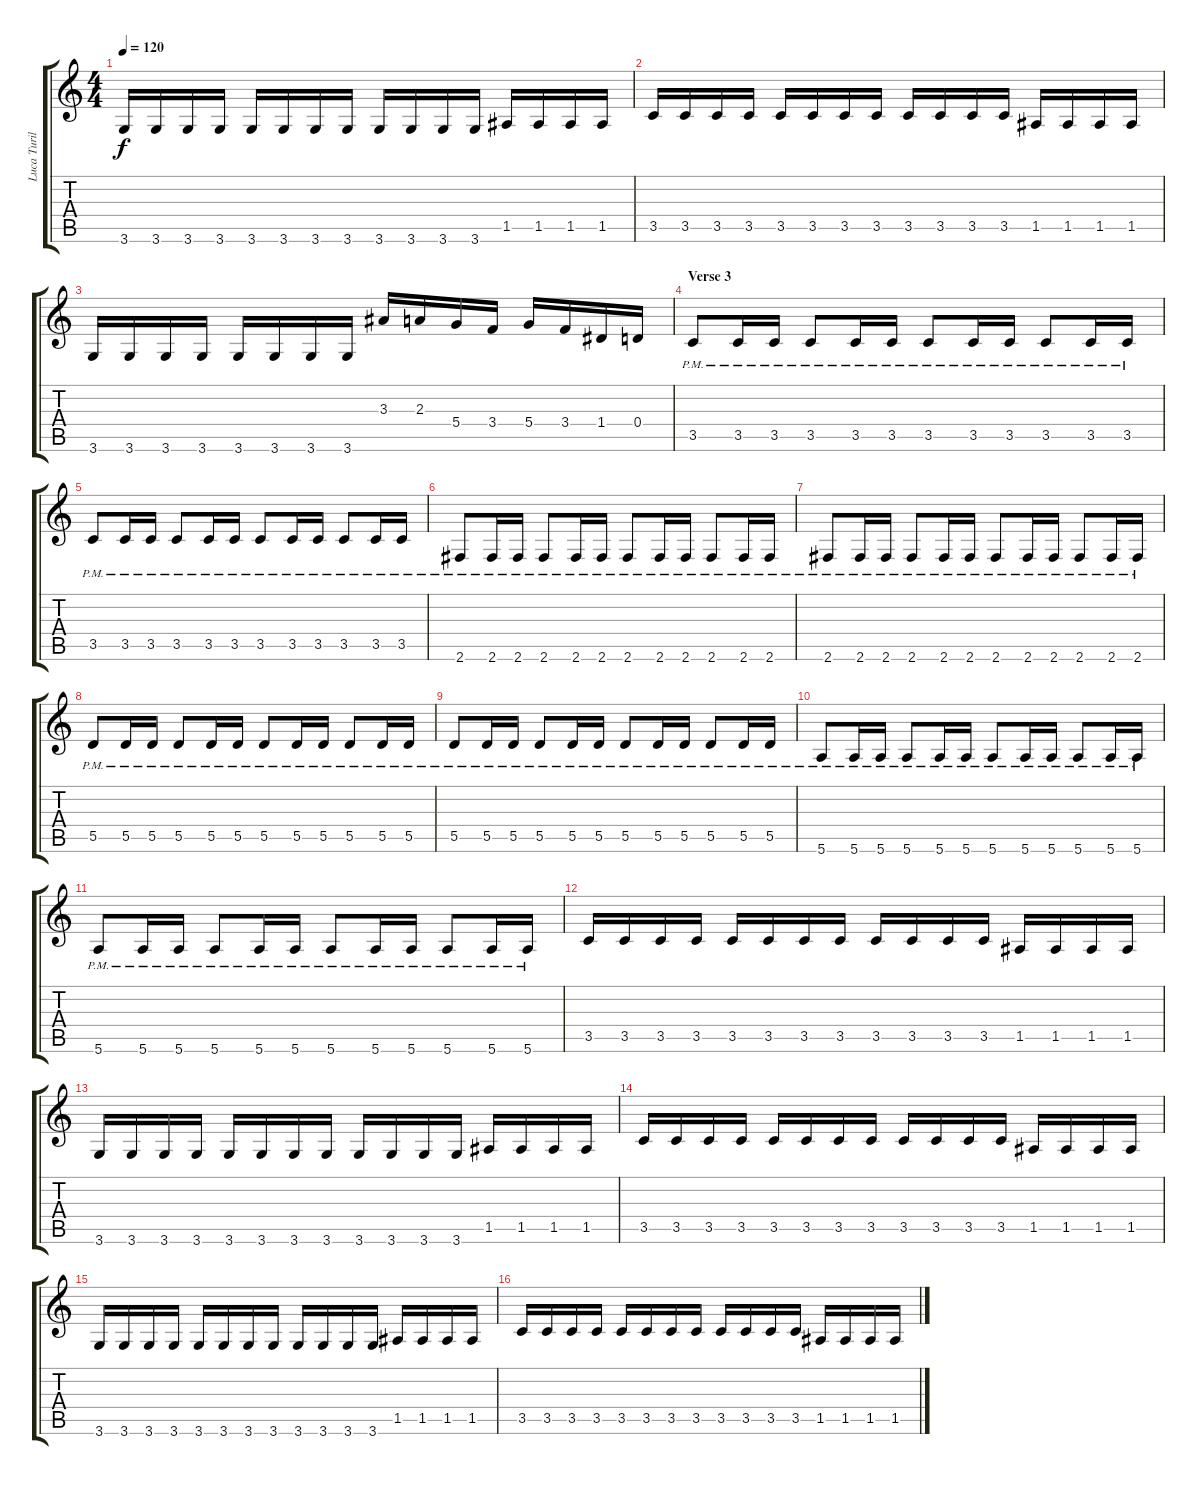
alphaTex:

\track ("Luca Turilli - Rhythm Guitar" "Luca Turil") {instrument overdrivenguitar}
\staff {score tabs}
\tuning (E4 B3 G3 D3 A2 E2) {hide}
\ts (4 4)
\tempo 120
\clef g2
\ks c
3.6.16{dy f} 3.6.16 3.6.16 3.6.16 3.6.16 3.6.16 3.6.16 3.6.16 3.6.16 3.6.16 3.6.16 3.6.16 1.5.16 1.5.16 1.5.16 1.5.16 |
3.5.16 3.5.16 3.5.16 3.5.16 3.5.16 3.5.16 3.5.16 3.5.16 3.5.16 3.5.16 3.5.16 3.5.16 1.5.16 1.5.16 1.5.16 1.5.16 |
3.6.16 3.6.16 3.6.16 3.6.16 3.6.16 3.6.16 3.6.16 3.6.16 3.3.16 2.3.16 5.4.16 3.4.16 5.4.16 3.4.16 1.4.16 0.4.16 |
\section ("" "Verse 3")
3.5{pm}.8 3.5{pm}.16 3.5{pm}.16 3.5{pm}.8 3.5{pm}.16 3.5{pm}.16 3.5{pm}.8 3.5{pm}.16 3.5{pm}.16 3.5{pm}.8 3.5{pm}.16 3.5{pm}.16 |
3.5{pm}.8 3.5{pm}.16 3.5{pm}.16 3.5{pm}.8 3.5{pm}.16 3.5{pm}.16 3.5{pm}.8 3.5{pm}.16 3.5{pm}.16 3.5{pm}.8 3.5{pm}.16 3.5{pm}.16 |
2.6{pm}.8 2.6{pm}.16 2.6{pm}.16 2.6{pm}.8 2.6{pm}.16 2.6{pm}.16 2.6{pm}.8 2.6{pm}.16 2.6{pm}.16 2.6{pm}.8 2.6{pm}.16 2.6{pm}.16 |
2.6{pm}.8 2.6{pm}.16 2.6{pm}.16 2.6{pm}.8 2.6{pm}.16 2.6{pm}.16 2.6{pm}.8 2.6{pm}.16 2.6{pm}.16 2.6{pm}.8 2.6{pm}.16 2.6{pm}.16 |
5.5{pm}.8 5.5{pm}.16 5.5{pm}.16 5.5{pm}.8 5.5{pm}.16 5.5{pm}.16 5.5{pm}.8 5.5{pm}.16 5.5{pm}.16 5.5{pm}.8 5.5{pm}.16 5.5{pm}.16 |
5.5{pm}.8 5.5{pm}.16 5.5{pm}.16 5.5{pm}.8 5.5{pm}.16 5.5{pm}.16 5.5{pm}.8 5.5{pm}.16 5.5{pm}.16 5.5{pm}.8 5.5{pm}.16 5.5{pm}.16 |
5.6{pm}.8 5.6{pm}.16 5.6{pm}.16 5.6{pm}.8 5.6{pm}.16 5.6{pm}.16 5.6{pm}.8 5.6{pm}.16 5.6{pm}.16 5.6{pm}.8 5.6{pm}.16 5.6{pm}.16 |
5.6{pm}.8 5.6{pm}.16 5.6{pm}.16 5.6{pm}.8 5.6{pm}.16 5.6{pm}.16 5.6{pm}.8 5.6{pm}.16 5.6{pm}.16 5.6{pm}.8 5.6{pm}.16 5.6{pm}.16 |
3.5.16 3.5.16 3.5.16 3.5.16 3.5.16 3.5.16 3.5.16 3.5.16 3.5.16 3.5.16 3.5.16 3.5.16 1.5.16 1.5.16 1.5.16 1.5.16 |
3.6.16 3.6.16 3.6.16 3.6.16 3.6.16 3.6.16 3.6.16 3.6.16 3.6.16 3.6.16 3.6.16 3.6.16 1.5.16 1.5.16 1.5.16 1.5.16 |
3.5.16 3.5.16 3.5.16 3.5.16 3.5.16 3.5.16 3.5.16 3.5.16 3.5.16 3.5.16 3.5.16 3.5.16 1.5.16 1.5.16 1.5.16 1.5.16 |
3.6.16 3.6.16 3.6.16 3.6.16 3.6.16 3.6.16 3.6.16 3.6.16 3.6.16 3.6.16 3.6.16 3.6.16 1.5.16 1.5.16 1.5.16 1.5.16 |
3.5.16 3.5.16 3.5.16 3.5.16 3.5.16 3.5.16 3.5.16 3.5.16 3.5.16 3.5.16 3.5.16 3.5.16 1.5.16 1.5.16 1.5.16 1.5.16
